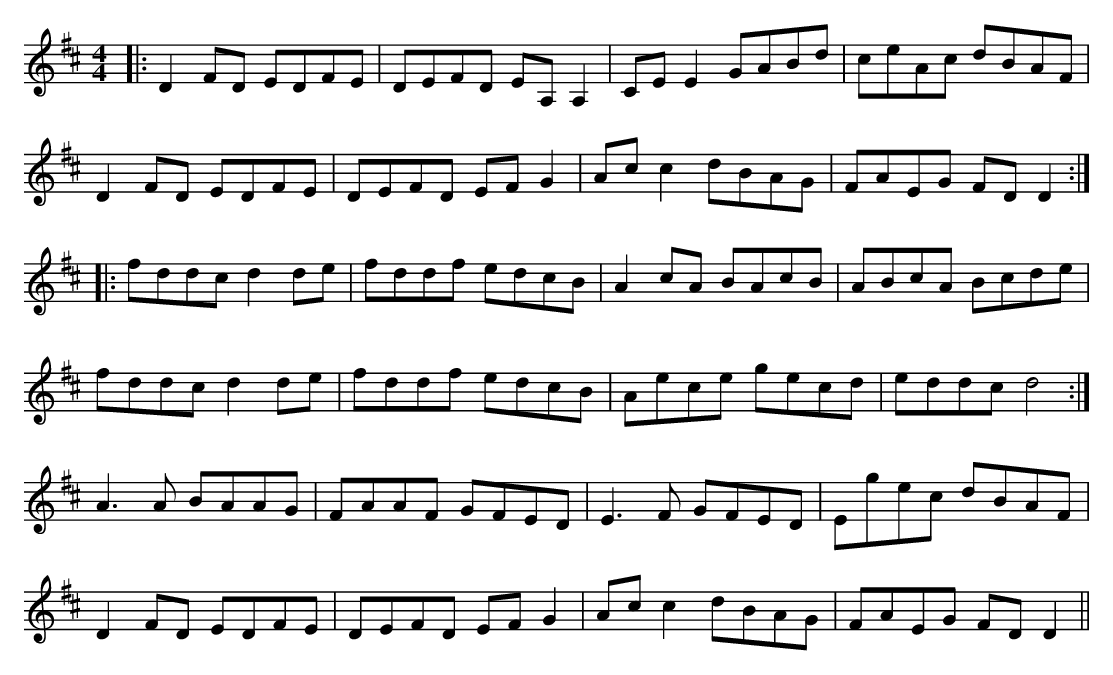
X:1
M:4/4
K:D
|:D2 FD EDFE|DEFD EA,A,2|CEE2 GABd|ceAc dBAF|
D2 FD EDFE|DEFD EFG2|Acc2 dBAG|FAEG FDD2:|
|:fddc d2de|fddf edcB|A2 cA BAcB|ABcA Bcde|
fddc d2de|fddf edcB|Aece gecd|eddc d4:|
A3A BAAG|FAAF GFED|E3F GFED|Egec dBAF|
D2 FD EDFE|DEFD EFG2|Acc2 dBAG|FAEG FDD2||
